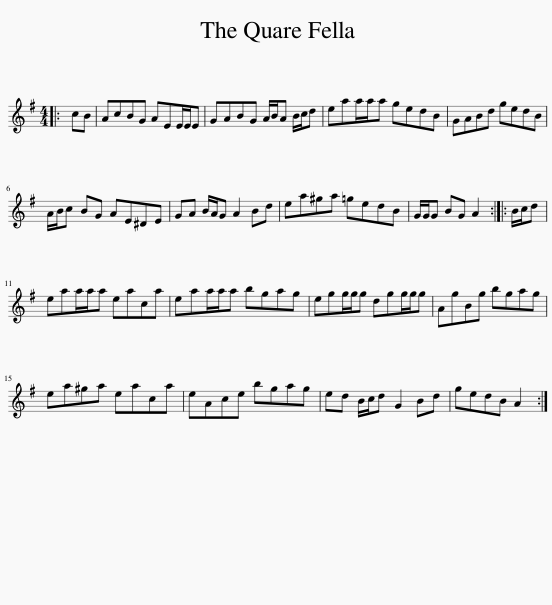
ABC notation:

X:1
L:1/8
M:4/4
I:linebreak $
K:G
V:1 treble
V:1
|: cB | AcBG AEE/E/E | GABG A/B/A B/c/d | eaa/a/a gedB | GABd gedB |$ %5
 A/B/c BG AE^DE | GA B/A/G A2 Bd | ea^ga =gedB | G/G/G BG A2 :: B/c/d |$ %10
 eaa/a/a eaca | eaa/a/a bgag | egg/g/g dgg/g/g | AgBg bgag |$ ea^ga eaca | %15
 eAce bgag | ed B/c/d G2 Bd | gedB A2 :| %18
